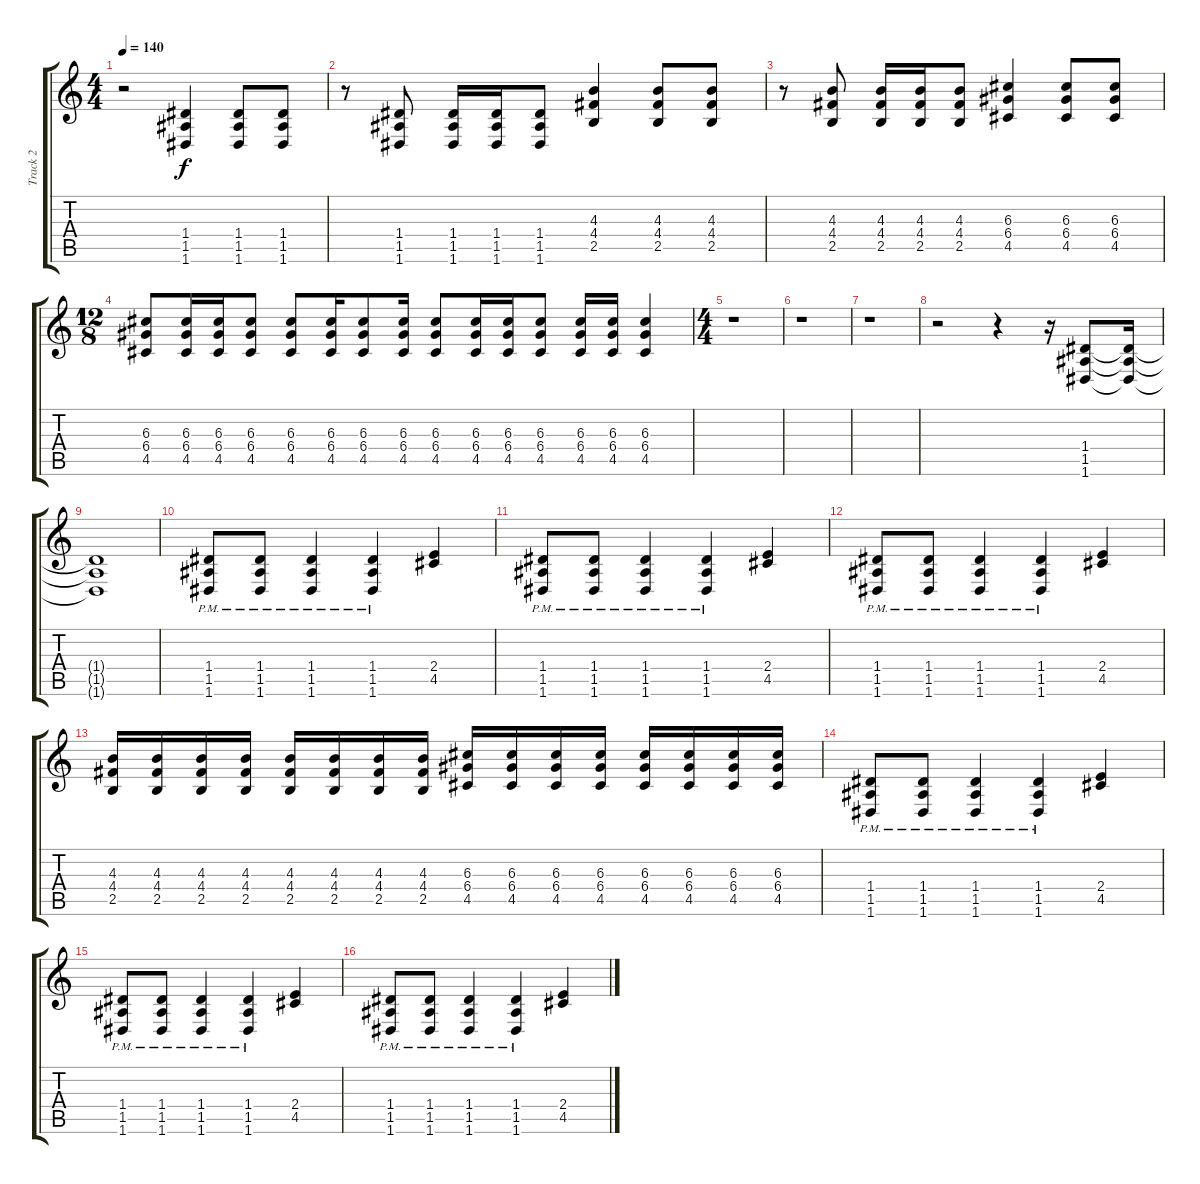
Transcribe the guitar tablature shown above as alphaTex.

\track ("Track 2" "Track 2") {instrument distortionguitar}
\staff {score tabs}
\tuning (E4 B3 G3 D3 A2 D2) {hide}
\ts (4 4)
\tempo 140
\clef g2
\ks c
r.2{dy f instrument distortionguitar} (1.4 1.5 1.6).4 (1.4 1.5 1.6).8 (1.4 1.5 1.6).8 |
r.8 (1.4 1.5 1.6).8 (1.4 1.5 1.6).16 (1.4 1.5 1.6).16 (1.4 1.5 1.6).8 (4.3 4.4 2.5).4 (4.3 4.4 2.5).8 (4.3 4.4 2.5).8 |
r.8 (4.3 4.4 2.5).8 (4.3 4.4 2.5).16 (4.3 4.4 2.5).16 (4.3 4.4 2.5).8 (6.3 6.4 4.5).4 (6.3 6.4 4.5).8 (6.3 6.4 4.5).8 |
\ts (12 8)
(6.3 6.4 4.5).8 (6.3 6.4 4.5).16 (6.3 6.4 4.5).16 (6.3 6.4 4.5).8 (6.3 6.4 4.5).8 (6.3 6.4 4.5).16 (6.3 6.4 4.5).8 (6.3 6.4 4.5).16 (6.3 6.4 4.5).8 (6.3 6.4 4.5).16 (6.3 6.4 4.5).16 (6.3 6.4 4.5).8 (6.3 6.4 4.5).16 (6.3 6.4 4.5).16 (6.3 6.4 4.5).4 |
\ts (4 4)
r.1 |
r.1 |
r.1 |
r.2 r.4 r.16 (1.4 1.5 1.6).8 (1.4{t} 1.5{t} 1.6{t}).16 |
(1.4{t} 1.5{t} 1.6{t}).1 |
(1.4 1.5 1.6{pm}).8 (1.4 1.5 1.6{pm}).8 (1.4 1.5 1.6{pm}).4 (1.4 1.5 1.6{pm}).4 (2.4 4.5).4 |
(1.4 1.5 1.6{pm}).8 (1.4 1.5 1.6{pm}).8 (1.4 1.5 1.6{pm}).4 (1.4 1.5 1.6{pm}).4 (2.4 4.5).4 |
(1.4 1.5 1.6{pm}).8 (1.4 1.5 1.6{pm}).8 (1.4 1.5 1.6{pm}).4 (1.4 1.5 1.6{pm}).4 (2.4 4.5).4 |
(4.3 4.4 2.5).16 (4.3 4.4 2.5).16 (4.3 4.4 2.5).16 (4.3 4.4 2.5).16 (4.3 4.4 2.5).16 (4.3 4.4 2.5).16 (4.3 4.4 2.5).16 (4.3 4.4 2.5).16 (6.3 6.4 4.5).16 (6.3 6.4 4.5).16 (6.3 6.4 4.5).16 (6.3 6.4 4.5).16 (6.3 6.4 4.5).16 (6.3 6.4 4.5).16 (6.3 6.4 4.5).16 (6.3 6.4 4.5).16 |
(1.4 1.5 1.6{pm}).8 (1.4 1.5 1.6{pm}).8 (1.4 1.5 1.6{pm}).4 (1.4 1.5 1.6{pm}).4 (2.4 4.5).4 |
(1.4 1.5 1.6{pm}).8 (1.4 1.5 1.6{pm}).8 (1.4 1.5 1.6{pm}).4 (1.4 1.5 1.6{pm}).4 (2.4 4.5).4 |
(1.4 1.5 1.6{pm}).8 (1.4 1.5 1.6{pm}).8 (1.4 1.5 1.6{pm}).4 (1.4 1.5 1.6{pm}).4 (2.4 4.5).4
